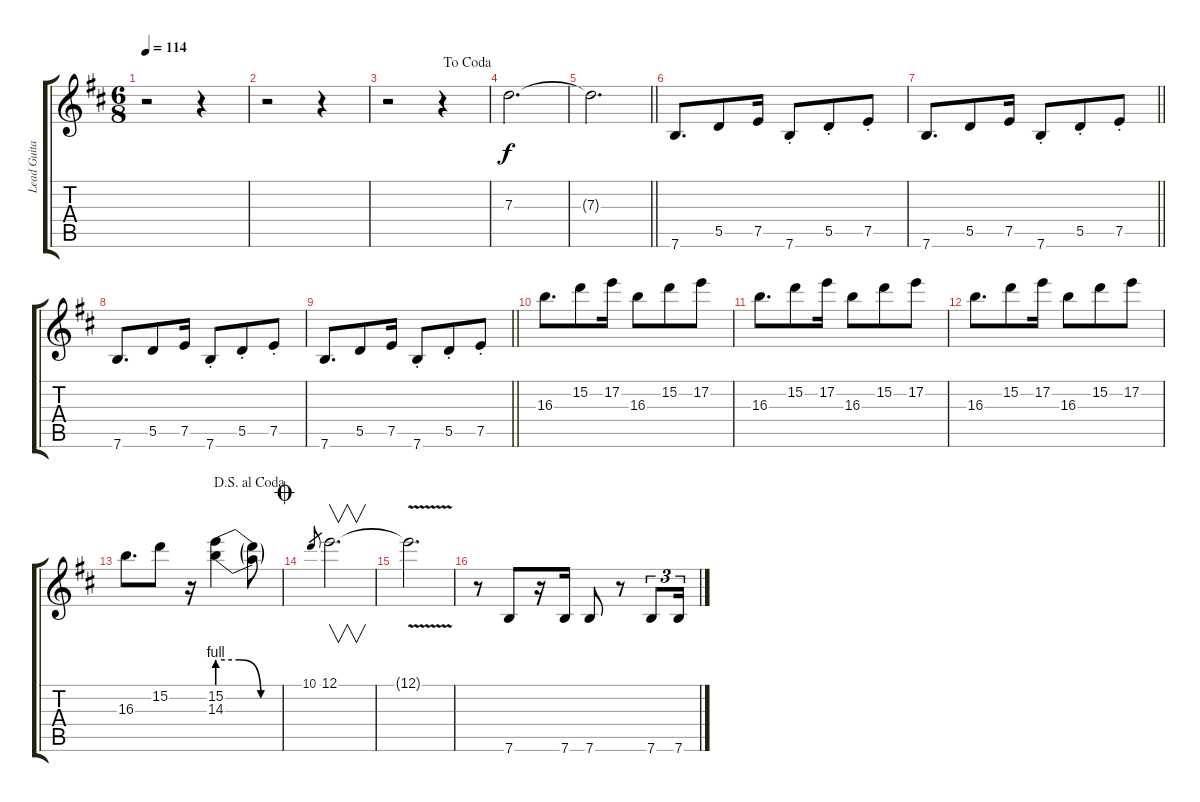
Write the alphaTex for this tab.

\track ("Lead Guitar" "Lead Guita") {instrument distortionguitar}
\staff {score tabs}
\tuning (E4 B3 G3 D3 A2 E2) {hide}
\ts (6 8)
\tempo 114
\clef g2
\ks d
r.2{dy f} r.4 |
r.2 r.4 |
\jump dacoda
r.2 r.4 |
7.3.2{d} |
\barLineRight lightlight
7.3{t}.2{d} |
7.6.8{d} 5.5.8 7.5.16 7.6{st}.8 5.5{st}.8 7.5{st}.8 |
\barLineRight lightlight
7.6.8{d} 5.5.8 7.5.16 7.6{st}.8 5.5{st}.8 7.5{st}.8 |
7.6.8{d} 5.5.8 7.5.16 7.6{st}.8 5.5{st}.8 7.5{st}.8 |
\barLineRight lightlight
7.6.8{d} 5.5.8 7.5.16 7.6{st}.8 5.5{st}.8 7.5{st}.8 |
16.3.8{d} 15.2.8 17.2.16 16.3.8 15.2.8 17.2.8 |
16.3.8{d} 15.2.8 17.2.16 16.3.8 15.2.8 17.2.8 |
16.3.8{d} 15.2.8 17.2.16 16.3.8 15.2.8 17.2.8 |
\jump dalsegnoalcoda
16.3.8{d} 15.2.8 r.16 (15.2{be (custom 0 4 20 4 40 0 60 0)} 14.3{be (custom 0 4 20 4 40 0 60 0)}).4 (15.2{t} 14.3{t}).8 |
\jump coda
10.1.8{gr} 12.1.2{v d} |
12.1{v t}.2{d} |
r.8 7.6.8 r.16 7.6.16 7.6.8 r.8 7.6.8{tu (3 2)} 7.6.16{tu (3 2)}
